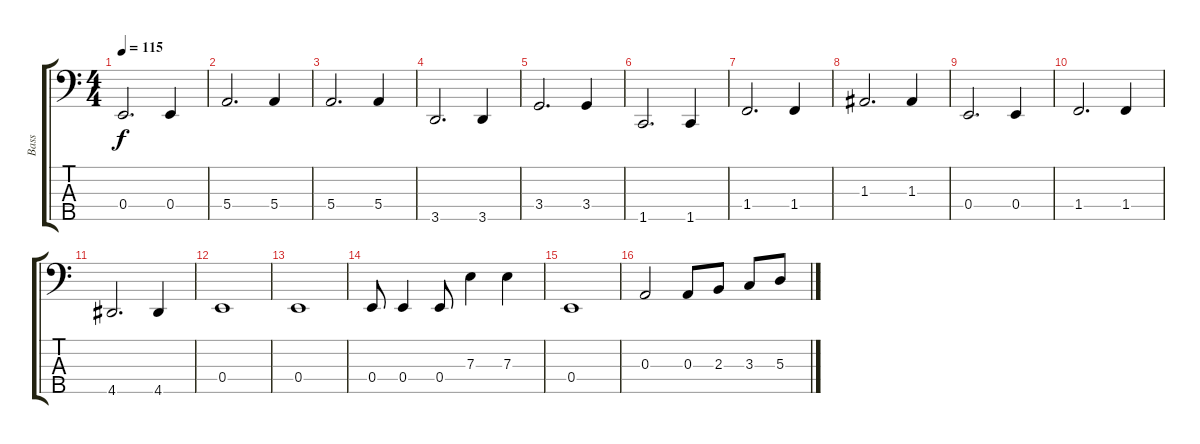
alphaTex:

\track ("Bass" "Bass") {instrument electricbassfinger}
\staff {score tabs}
\tuning (G2 D2 A1 E1 B0) {hide}
\ts (4 4)
\tempo 115
\clef f4
\ks c
0.4.2{d dy f} 0.4.4 |
5.4.2{d} 5.4.4 |
5.4.2{d} 5.4.4 |
3.5.2{d} 3.5.4 |
3.4.2{d} 3.4.4 |
1.5.2{d} 1.5.4 |
1.4.2{d} 1.4.4 |
1.3.2{d} 1.3.4 |
0.4.2{d} 0.4.4 |
1.4.2{d} 1.4.4 |
4.5.2{d} 4.5.4 |
0.4.1 |
0.4.1 |
0.4.8 0.4.4 0.4.8 7.3.4 7.3.4 |
0.4.1 |
0.3.2 0.3.8 2.3.8 3.3.8 5.3.8
